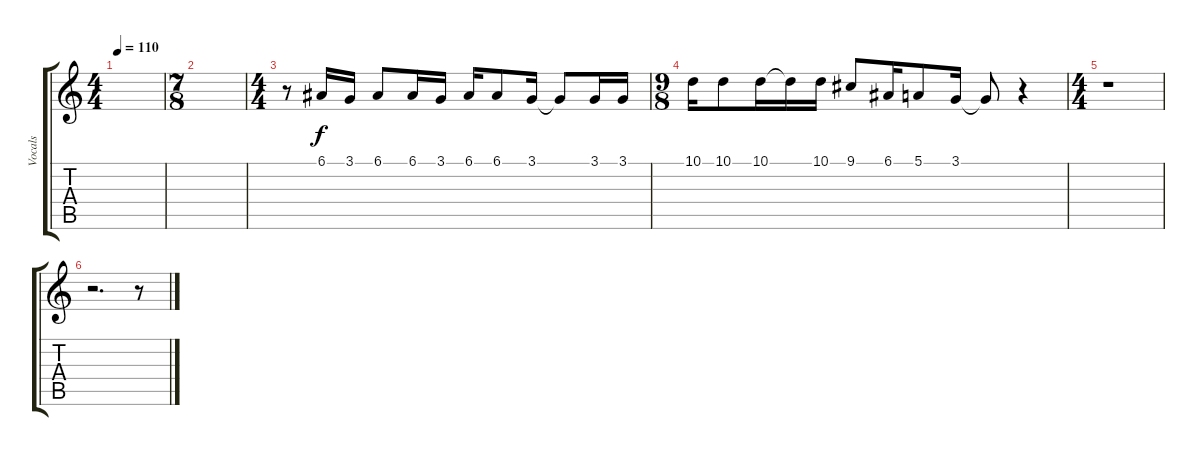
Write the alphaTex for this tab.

\track ("Vocals" "Vocals") {instrument violin}
\staff {score tabs}
\tuning (E4 B3 G3 D3 A2 E2) {hide}
\ts (4 4)
\tempo 110
\clef g2
\ks c
|
\ts (7 8)
|
\ts (4 4)
r.8 6.1.16 3.1.16 6.1.8 6.1.16 3.1.16 6.1.16 6.1.8 3.1.16 3.1{t}.8 3.1.16 3.1.16 |
\ts (9 8)
10.1.16 10.1.8 10.1.16 10.1{t}.16 10.1.16 9.1.8 6.1.16 5.1.8 3.1.16 3.1{t}.8 r.4 |
\ts (4 4)
r.1 |
r.2{d} r.8
